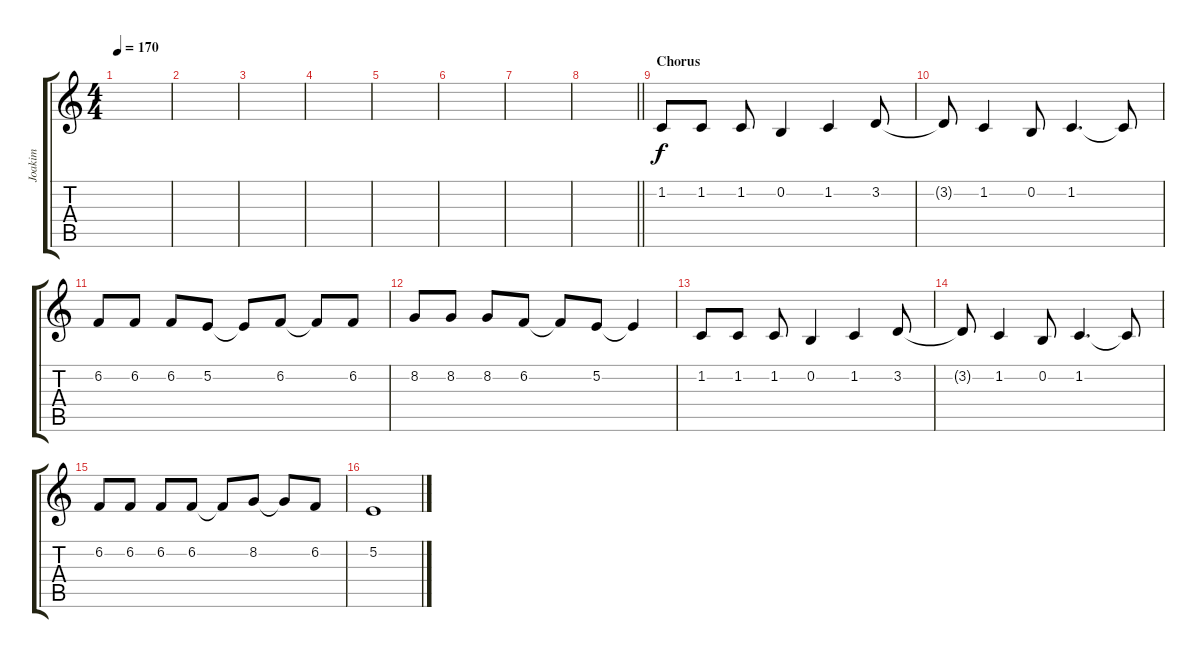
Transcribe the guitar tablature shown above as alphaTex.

\track ("Joakim" "Joakim") {instrument tenorsax}
\staff {score tabs}
\tuning (E4 B3 G3 D3 A2 E2) {hide}
\ts (4 4)
\tempo 170
\clef g2
\ks c
|
|
|
|
|
|
|
\barLineRight lightlight
|
\section ("" "Chorus")
1.2.8 1.2.8 1.2.8 0.2.4 1.2.4 3.2.8 |
3.2{t}.8 1.2.4 0.2.8 1.2.4{d} 1.2{t}.8 |
6.2.8 6.2.8 6.2.8 5.2.8 5.2{t}.8 6.2.8 6.2{t}.8 6.2.8 |
8.2.8 8.2.8 8.2.8 6.2.8 6.2{t}.8 5.2.8 5.2{t}.4 |
1.2.8 1.2.8 1.2.8 0.2.4 1.2.4 3.2.8 |
3.2{t}.8 1.2.4 0.2.8 1.2.4{d} 1.2{t}.8 |
6.2.8 6.2.8 6.2.8 6.2.8 6.2{t}.8 8.2.8 8.2{t}.8 6.2.8 |
5.2.1
